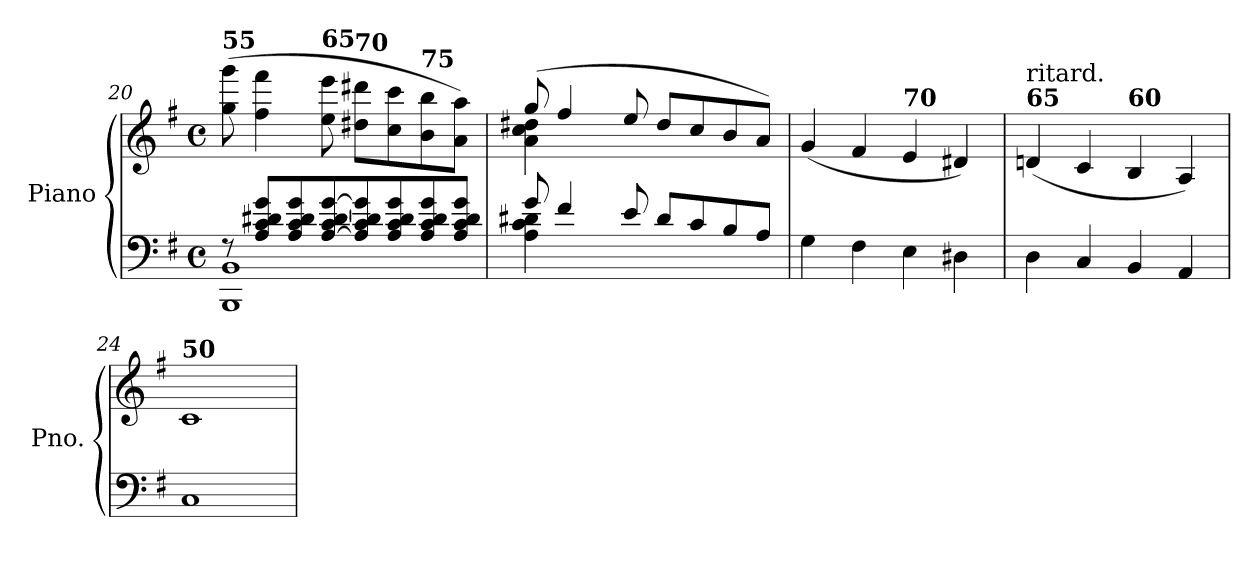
**kern	**kern
*part1	*part1
*staff2	*staff1
*I"Piano	*
*I'Pno.	*
!!LO:LB:g=z
*clefF4	*clefG2
*k[f#]	*k[f#]
*M4/4	*M4/4
*met(c)	*met(c)
=20	=20
*^	*
!	!	!LO:TX:a:B:t=55
8rF	1BBB 1BB	(>8gg\ 8ggg\
8A/ 8c/ 8d#X/ 8g/L	.	4ff#\ 4fff#\
8A/ 8c/ 8d#/ 8g/	.	.
!	!	!LO:TX:a:B:t=65
[8A/ [8c/ [8d#/ [8g/	.	8ee\ 8eee\
!	!	!LO:TX:a:B:t=70
8A/] 8c/] 8d#/] 8g/]	.	8dd#X\ 8ddd#X\L
8A/ 8c/ 8d#/ 8g/	.	8cc\ 8ccc\
!	!	!LO:TX:a:B:t=75
8A/ 8c/ 8d#/ 8g/	.	8b\ 8bb\
8A/ 8c/ 8d#/ 8g/J	.	8a\ 8aa\J)
=21	=21	=21
*	*	*^
8g/	4A\ 4c\ 4d#X\	(>8gg/	4a\ 4cc\ 4dd#X\
4f#/	.	4ff#/	.
.	4ryy	.	4ryy
8e/	.	8ee/	.
8d#/L	2ryy	8dd#/L	2ryy
8c/	.	8cc/	.
8B/	.	8b/	.
8A/J	.	8a/J)	.
*v	*v	*	*
*	*v	*v
=22	=22
4G\	(<4g/
4F#\	4f#/
!	!LO:TX:a:B:t=70
4E\	4e/
4D#X\	4d#X/)
=23	=23
!	!LO:TX:a:B:t=65
!	!LO:TX:a:t=ritard.
4D\	(<4dn/
4C/	4c/
!	!LO:TX:a:B:t=60
4BB/	4B/
4AA/	4A/)
=24	=24
!	!LO:TX:a:B:t=50
1C	1c
=	=
*-	*-
